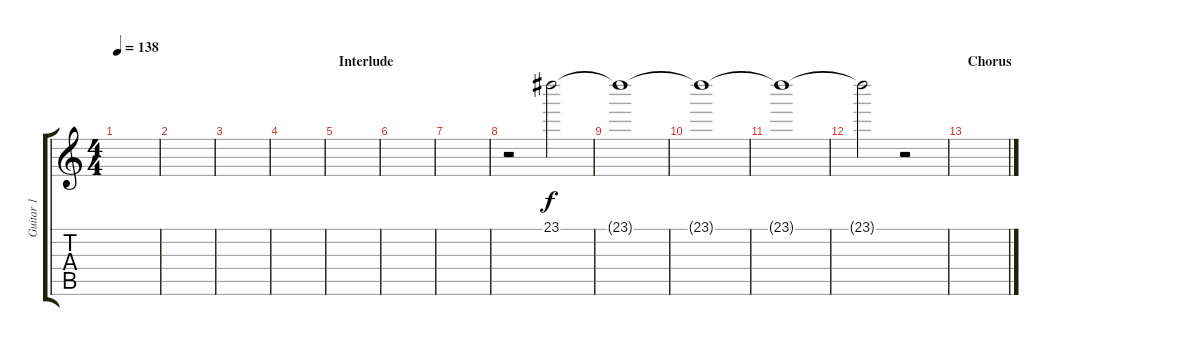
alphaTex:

\track ("Guitar 1" "Guitar 1") {instrument electricguitarjazz}
\staff {score tabs}
\tuning (E4 B3 G3 D3 A2 E2) {hide}
\ts (4 4)
\tempo 138
\clef g2
\ks c
|
|
|
|
\section ("" "Interlude")
|
|
|
r.2{volume 0} 23.1.2{volume 6 instrument distortionguitar} |
23.1{t}.1 |
23.1{t}.1 |
23.1{t}.1 |
23.1{t}.2 r.2 |
\section ("" "Chorus")
